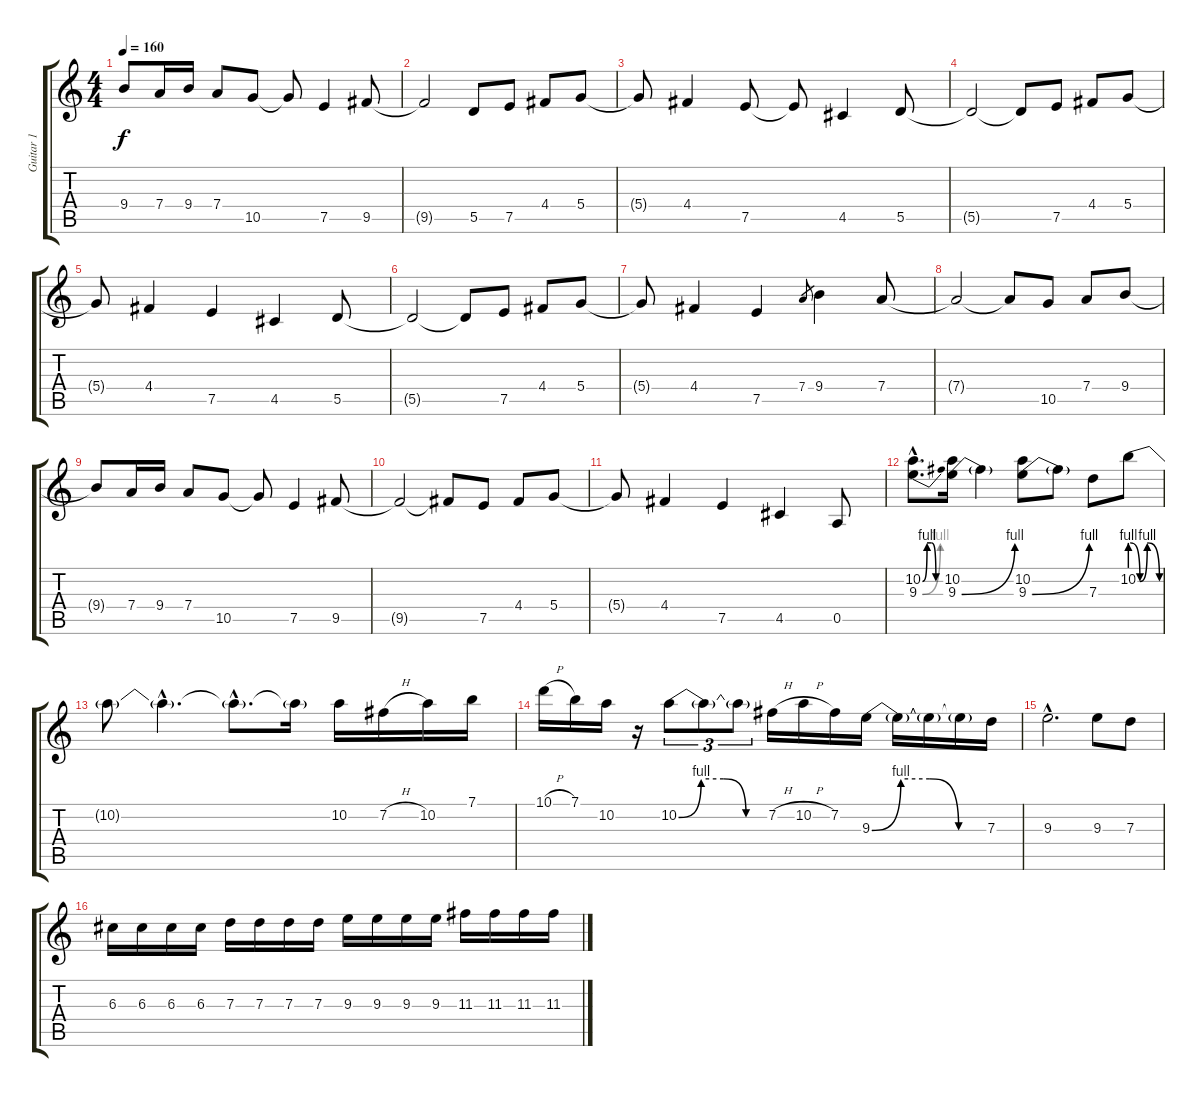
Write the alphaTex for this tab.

\track ("Guitar 1" "Guitar 1") {instrument distortionguitar}
\staff {score tabs}
\tuning (E4 B3 G3 D3 A2 E2) {hide}
\ts (4 4)
\tempo 160
\clef g2
\ks c
9.4{t}.8{dy f} 7.4.16 9.4.16 7.4.8 10.5.8 10.5{t}.8 7.5.4 9.5.8 |
9.5{t}.2 5.5.8 7.5.8 4.4.8 5.4.8 |
5.4{t}.8 4.4.4 7.5.8 7.5{t}.8 4.5.4 5.5.8 |
5.5{t}.2 5.5{t}.8 7.5.8 4.4.8 5.4.8 |
5.4{t}.8 4.4.4 7.5.4 4.5.4 5.5.8 |
5.5{t}.2 5.5{t}.8 7.5.8 4.4.8 5.4.8 |
5.4{t}.8 4.4.4 7.5.4 7.4.8{gr} 9.4.4 7.4.8 |
7.4{t}.2 7.4{t}.8 10.5.8 7.4.8 9.4.8 |
9.4{t}.8 7.4.16 9.4.16 7.4.8 10.5.8 10.5{t}.8 7.5.4 9.5.8 |
9.5{t}.2 9.5{t}.8 7.5.8 4.4.8 5.4.8 |
5.4{t}.8 4.4.4 7.5.4 4.5.4 0.5.8 |
(10.2{be (custom 0 0 15 4 30 4 45 0 60 0) hac} 9.3{be (bend 0 0 60 4) hac}).8{d volume 13 instrument distortionguitar} (10.2 9.3{be (bend 0 0 60 4)}).16 9.3{t}.4 (10.2 9.3{be (bend 0 0 60 4)}).8 9.3{t}.8 7.3.8 10.2{be (custom 0 4 20 0 35 4 60 0)}.8 |
10.2{t}.8 10.2{hac t}.4{d} 10.2{hac t}.8{d} 10.2{t}.16 10.2.16 7.2{h}.16 10.2.16 7.1.16 |
10.1{h}.16 7.1.16 10.2.16 r.16 10.2{be (custom 0 0 15 4 30 4 45 0 60 0)}.8{tu (3 2)} 10.2{t}.8{tu (3 2)} 10.2{t}.8{tu (3 2)} 7.2{h}.16 10.2{h}.16 7.2.16 9.3{be (custom 0 0 15 4 30 4 45 0 60 0)}.16 9.3{t}.16 9.3{t}.16 9.3{t}.16 7.3.16 |
9.3{hac}.2{d} 9.3.8 7.3.8 |
6.3.16 6.3.16 6.3.16 6.3.16 7.3.16 7.3.16 7.3.16 7.3.16 9.3.16 9.3.16 9.3.16 9.3.16 11.3.16 11.3.16 11.3.16 11.3.16
